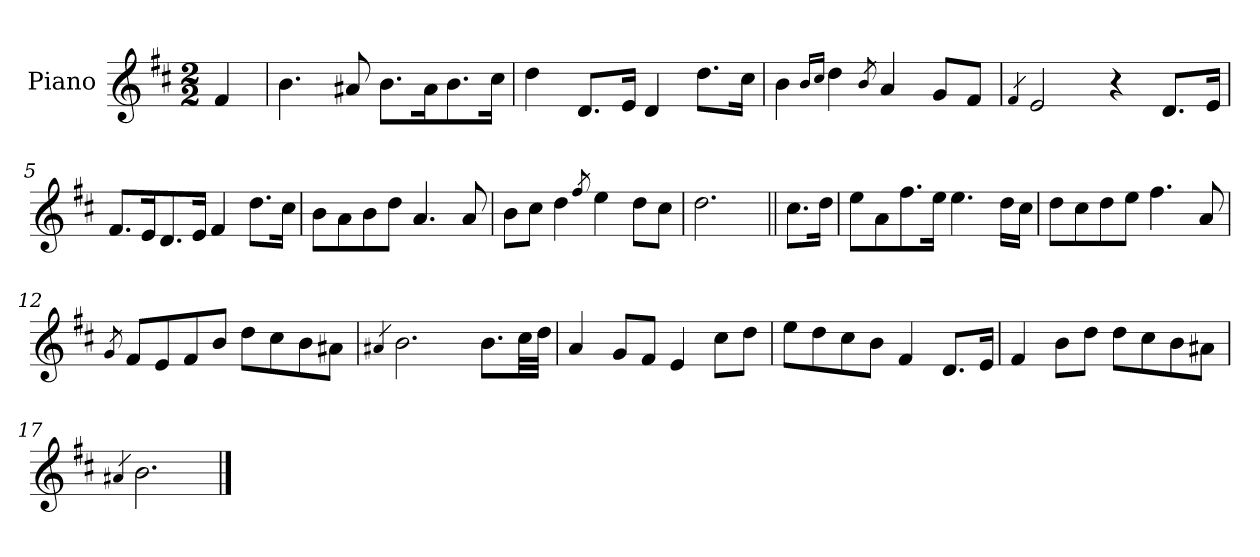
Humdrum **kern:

**kern
*part1
*staff1
*I"Piano
*I'Pno.
*clefG2
*k[f#c#]
*M2/2
=
4f#/
=1
4.b\
8a#X/
8.b\L
16a#\K
8.b\
16cc#\Jk
=2
4dd\
8.d/L
16e/Jk
4d/
8.dd\L
16cc#\Jk
=3
4b\
16qb/LL
16qcc#/JJ
4dd\
8qb/
4a/
8g/L
8f#/J
=4
4qf#/
2e/
4r
8.d/L
16e/Jk
=5
8.f#/L
16e/K
8.d/
16e/Jk
4f#/
8.dd\L
16cc#\Jk
!!LO:LB:g=z
=6
8b\L
8a\
8b\
8dd\J
4.a/
8a/
=7
8b\L
8cc#\J
4dd\
8qff#/
4ee\
8dd\L
8cc#\J
=8
2.dd\
=9||
8.cc#\L
16dd\Jk
=10
8ee\L
8a\
8.ff#\
16ee\Jk
4.ee\
16dd\LL
16cc#\JJ
=11
8dd\L
8cc#\
8dd\
8ee\J
4.ff#\
8a/
!!LO:LB:g=z
=12
8qg/
8f#/L
8e/
8f#/
8b/J
8dd\L
8cc#\
8b\
8a#X\J
=13
4qa#X/
2.b\
8.b\L
32cc#\LL
32dd\JJJ
=14
4a/
8g/L
8f#/J
4e/
8cc#\L
8dd\J
=15
8ee\L
8dd\
8cc#\
8b\J
4f#/
8.d/L
16e/Jk
=16
4f#/
8b\L
8dd\J
8dd\L
8cc#\
8b\
8a#X\J
=17
4qa#X/
2.b\
==
*-
